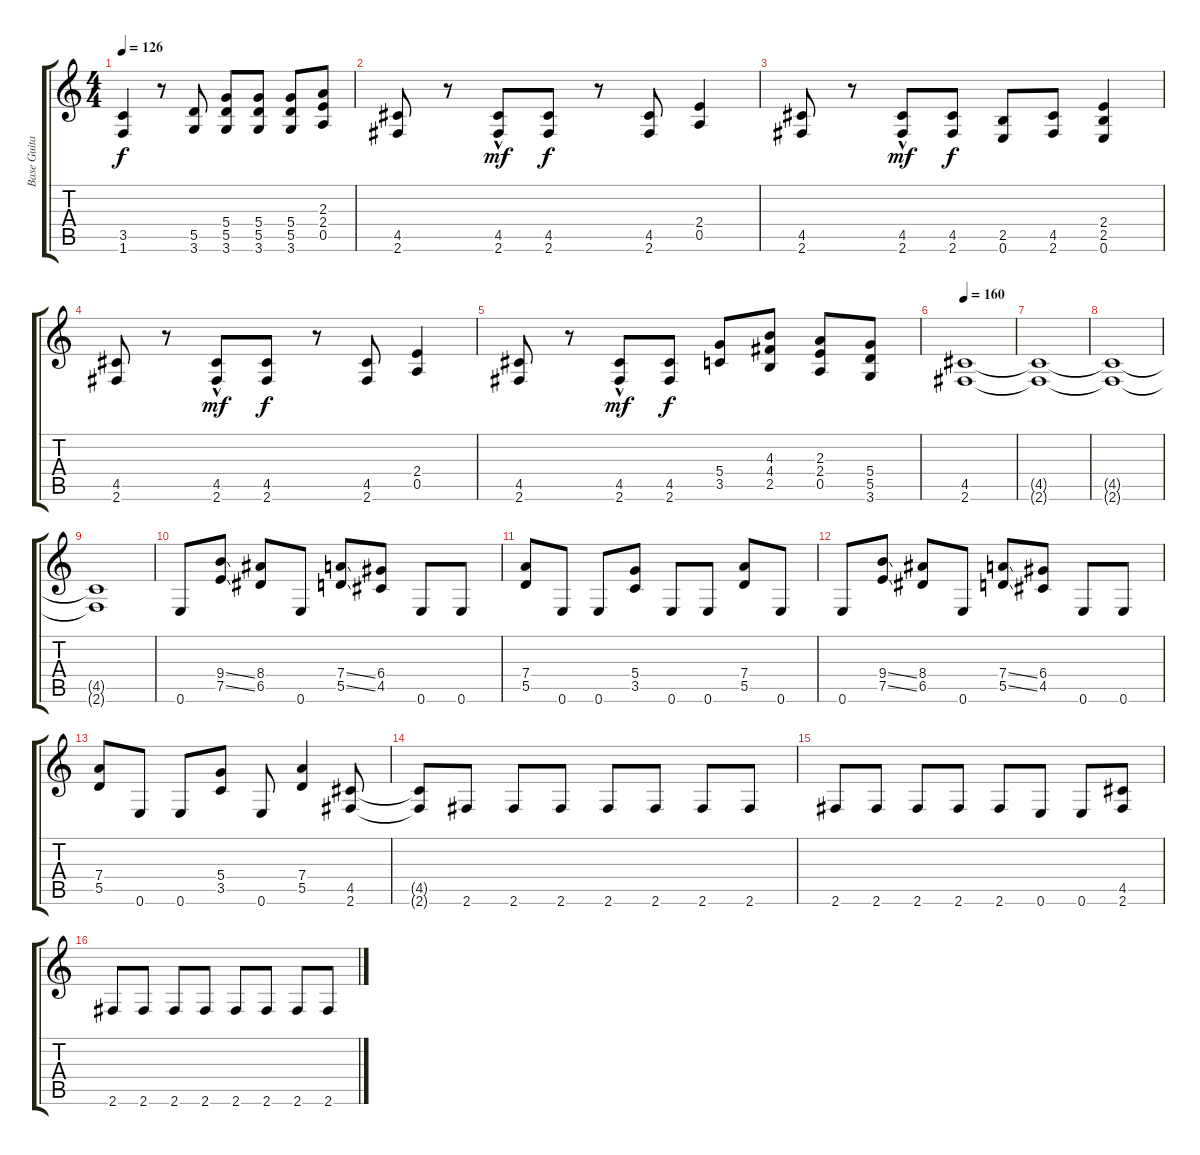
\track ("Base Guitar" "Base Guita") {instrument distortionguitar}
\staff {score tabs}
\tuning (E4 B3 G3 D3 A2 E2) {hide}
\ts (4 4)
\tempo 126
\clef g2
\ks c
(3.5 1.6).4{dy f} r.8 (5.5 3.6).8 (5.4 5.5 3.6).8 (5.4 5.5 3.6).8 (5.4 5.5 3.6).8 (2.3 2.4 0.5).8 |
(4.5 2.6).8 r.8 (4.5{hac} 2.6).8{dy mf} (4.5 2.6).8{dy f} r.8 (4.5 2.6).8 (2.4 0.5).4 |
(4.5 2.6).8 r.8 (4.5{hac} 2.6).8{dy mf} (4.5 2.6).8{dy f} (2.5 0.6).8 (4.5 2.6).8 (2.4 2.5 0.6).4 |
(4.5 2.6).8 r.8 (4.5{hac} 2.6).8{dy mf} (4.5 2.6).8{dy f} r.8 (4.5 2.6).8 (2.4 0.5).4 |
(4.5 2.6).8 r.8 (4.5{hac} 2.6).8{dy mf} (4.5 2.6).8{dy f} (5.4 3.5).8 (4.3 4.4 2.5).8 (2.3 2.4 0.5).8 (5.4 5.5 3.6).8 |
\tempo 160
(4.5 2.6).1 |
(4.5{t} 2.6{t}).1 |
(4.5{t} 2.6{t}).1 |
(4.5{t} 2.6{t}).1 |
0.6.8 (9.4{ss} 7.5{ss}).8 (8.4 6.5).8 0.6.8 (7.4{ss} 5.5{ss}).8 (6.4 4.5).8 0.6.8 0.6.8 |
(7.4 5.5).8 0.6.8 0.6.8 (5.4 3.5).8 0.6.8 0.6.8 (7.4 5.5).8 0.6.8 |
0.6.8 (9.4{ss} 7.5{ss}).8 (8.4 6.5).8 0.6.8 (7.4{ss} 5.5{ss}).8 (6.4 4.5).8 0.6.8 0.6.8 |
(7.4 5.5).8 0.6.8 0.6.8 (5.4 3.5).8 0.6.8 (7.4 5.5).4 (4.5 2.6).8 |
(4.5{t} 2.6{t}).8 2.6.8 2.6.8 2.6.8 2.6.8 2.6.8 2.6.8 2.6.8 |
2.6.8 2.6.8 2.6.8 2.6.8 2.6.8 0.6.8 0.6.8 (4.5 2.6).8 |
2.6.8 2.6.8 2.6.8 2.6.8 2.6.8 2.6.8 2.6.8 2.6.8
